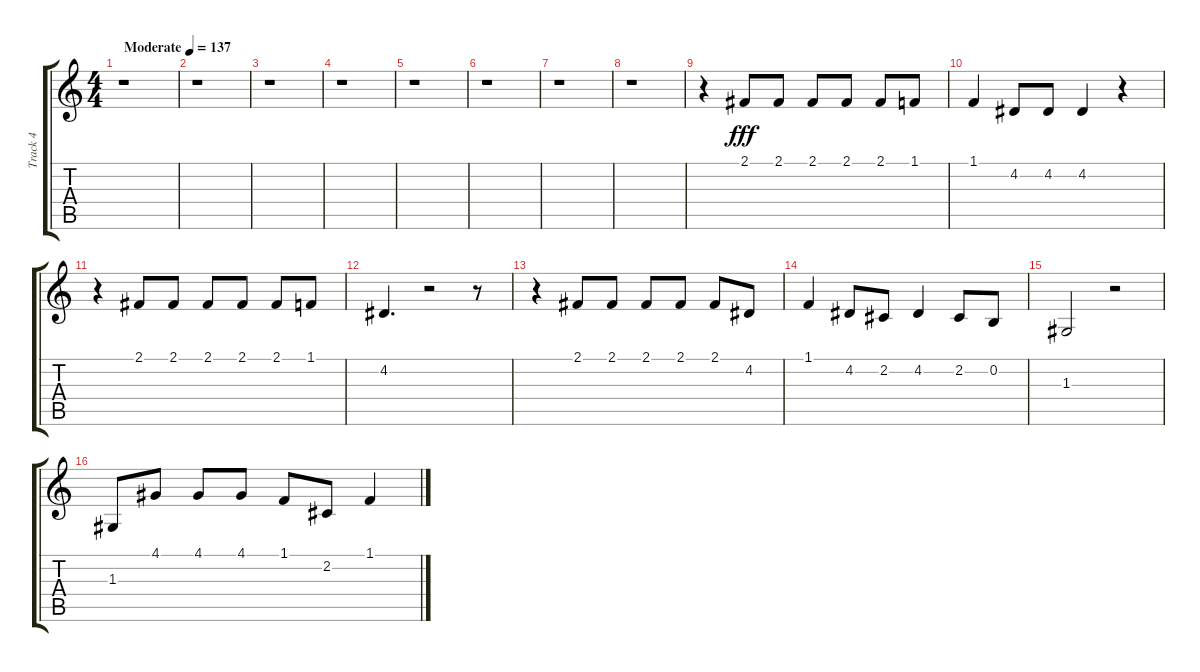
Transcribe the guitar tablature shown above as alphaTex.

\track ("Track 4" "Track 4") {instrument lead2sawtooth}
\staff {score tabs}
\tuning (E4 B3 G3 D3 A2 E2) {hide}
\ts (4 4)
\tempo (137 "Moderate")
\clef g2
\ks c
r.1{dy fff instrument lead2sawtooth} |
r.1 |
r.1 |
r.1 |
r.1 |
r.1 |
r.1 |
r.1 |
r.4 2.1.8 2.1.8 2.1.8 2.1.8 2.1.8 1.1.8 |
1.1.4 4.2.8 4.2.8 4.2.4 r.4 |
r.4 2.1.8 2.1.8 2.1.8 2.1.8 2.1.8 1.1.8 |
4.2.4{d} r.2 r.8 |
r.4 2.1.8 2.1.8 2.1.8 2.1.8 2.1.8 4.2.8 |
1.1.4 4.2.8 2.2.8 4.2.4 2.2.8 0.2.8 |
1.3.2 r.2 |
1.3.8 4.1.8 4.1.8 4.1.8 1.1.8 2.2.8 1.1.4
